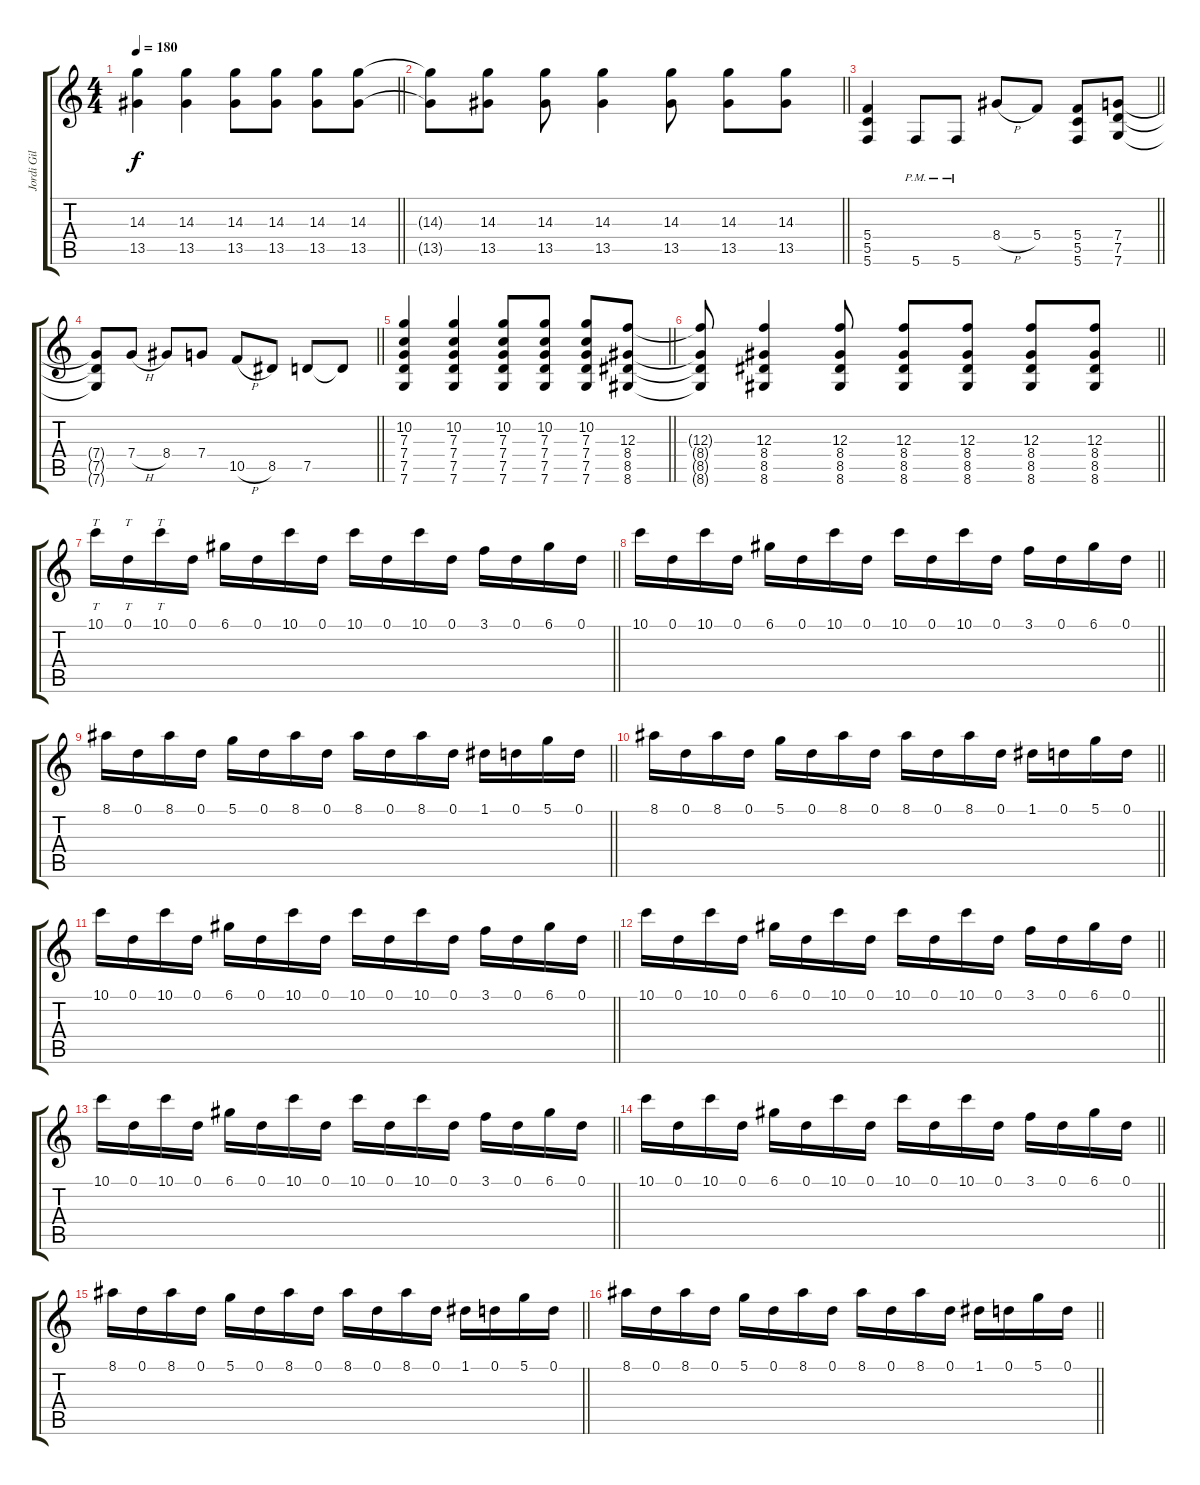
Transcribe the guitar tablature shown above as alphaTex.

\track ("Jordi Gil" "Jordi Gil") {instrument overdrivenguitar}
\staff {score tabs}
\tuning (D4 A3 F3 C3 G2 C2) {hide}
\ts (4 4)
\tempo 180
\clef g2
\barLineRight lightlight
\ks c
(14.3 13.5).4{dy f} (14.3 13.5).4 (14.3 13.5).8 (14.3 13.5).8 (14.3 13.5).8 (14.3 13.5).8 |
\barLineRight lightlight
(14.3{t} 13.5{t}).8 (14.3 13.5).8 (14.3 13.5).8 (14.3 13.5).4 (14.3 13.5).8 (14.3 13.5).8 (14.3 13.5).8 |
\barLineRight lightlight
(5.4 5.5 5.6).4 5.6{pm}.8 5.6{pm}.8 8.4{h}.8 5.4.8 (5.4 5.5 5.6).8 (7.4 7.5 7.6).8 |
\barLineRight lightlight
(7.4{t} 7.5{t} 7.6{t}).8 7.4{h}.8 8.4.8 7.4.8 10.5{h}.8 8.5.8 7.5.8 7.5{t}.8 |
\barLineRight lightlight
(10.2 7.3 7.4 7.5 7.6).4 (10.2 7.3 7.4 7.5 7.6).4 (10.2 7.3 7.4 7.5 7.6).8 (10.2 7.3 7.4 7.5 7.6).8 (10.2 7.3 7.4 7.5 7.6).8 (12.3 8.4 8.5 8.6).8 |
\barLineRight lightlight
(12.3{t} 8.4{t} 8.5{t} 8.6{t}).8 (12.3 8.4 8.5 8.6).4 (12.3 8.4 8.5 8.6).8 (12.3 8.4 8.5 8.6).8 (12.3 8.4 8.5 8.6).8 (12.3 8.4 8.5 8.6).8 (12.3 8.4 8.5 8.6).8 |
\section ("" "")
\barLineRight lightlight
10.1.16{tt volume 15} 0.1.16{tt} 10.1.16{tt} 0.1.16 6.1.16 0.1.16 10.1.16 0.1.16 10.1.16 0.1.16 10.1.16 0.1.16 3.1.16 0.1.16 6.1.16 0.1.16 |
\section ("" "")
\barLineRight lightlight
10.1.16 0.1.16 10.1.16 0.1.16 6.1.16 0.1.16 10.1.16 0.1.16 10.1.16 0.1.16 10.1.16 0.1.16 3.1.16 0.1.16 6.1.16 0.1.16 |
\barLineRight lightlight
8.1.16 0.1.16 8.1.16 0.1.16 5.1.16 0.1.16 8.1.16 0.1.16 8.1.16 0.1.16 8.1.16 0.1.16 1.1.16 0.1.16 5.1.16 0.1.16 |
\barLineRight lightlight
8.1.16 0.1.16 8.1.16 0.1.16 5.1.16 0.1.16 8.1.16 0.1.16 8.1.16 0.1.16 8.1.16 0.1.16 1.1.16 0.1.16 5.1.16 0.1.16 |
\barLineRight lightlight
10.1.16 0.1.16 10.1.16 0.1.16 6.1.16 0.1.16 10.1.16 0.1.16 10.1.16 0.1.16 10.1.16 0.1.16 3.1.16 0.1.16 6.1.16 0.1.16 |
\barLineRight lightlight
10.1.16 0.1.16 10.1.16 0.1.16 6.1.16 0.1.16 10.1.16 0.1.16 10.1.16 0.1.16 10.1.16 0.1.16 3.1.16 0.1.16 6.1.16 0.1.16 |
\barLineRight lightlight
10.1.16 0.1.16 10.1.16 0.1.16 6.1.16 0.1.16 10.1.16 0.1.16 10.1.16 0.1.16 10.1.16 0.1.16 3.1.16 0.1.16 6.1.16 0.1.16 |
\barLineRight lightlight
10.1.16 0.1.16 10.1.16 0.1.16 6.1.16 0.1.16 10.1.16 0.1.16 10.1.16 0.1.16 10.1.16 0.1.16 3.1.16 0.1.16 6.1.16 0.1.16 |
\barLineRight lightlight
8.1.16 0.1.16 8.1.16 0.1.16 5.1.16 0.1.16 8.1.16 0.1.16 8.1.16 0.1.16 8.1.16 0.1.16 1.1.16 0.1.16 5.1.16 0.1.16 |
\barLineRight lightlight
8.1.16 0.1.16 8.1.16 0.1.16 5.1.16 0.1.16 8.1.16 0.1.16 8.1.16 0.1.16 8.1.16 0.1.16 1.1.16 0.1.16 5.1.16 0.1.16
